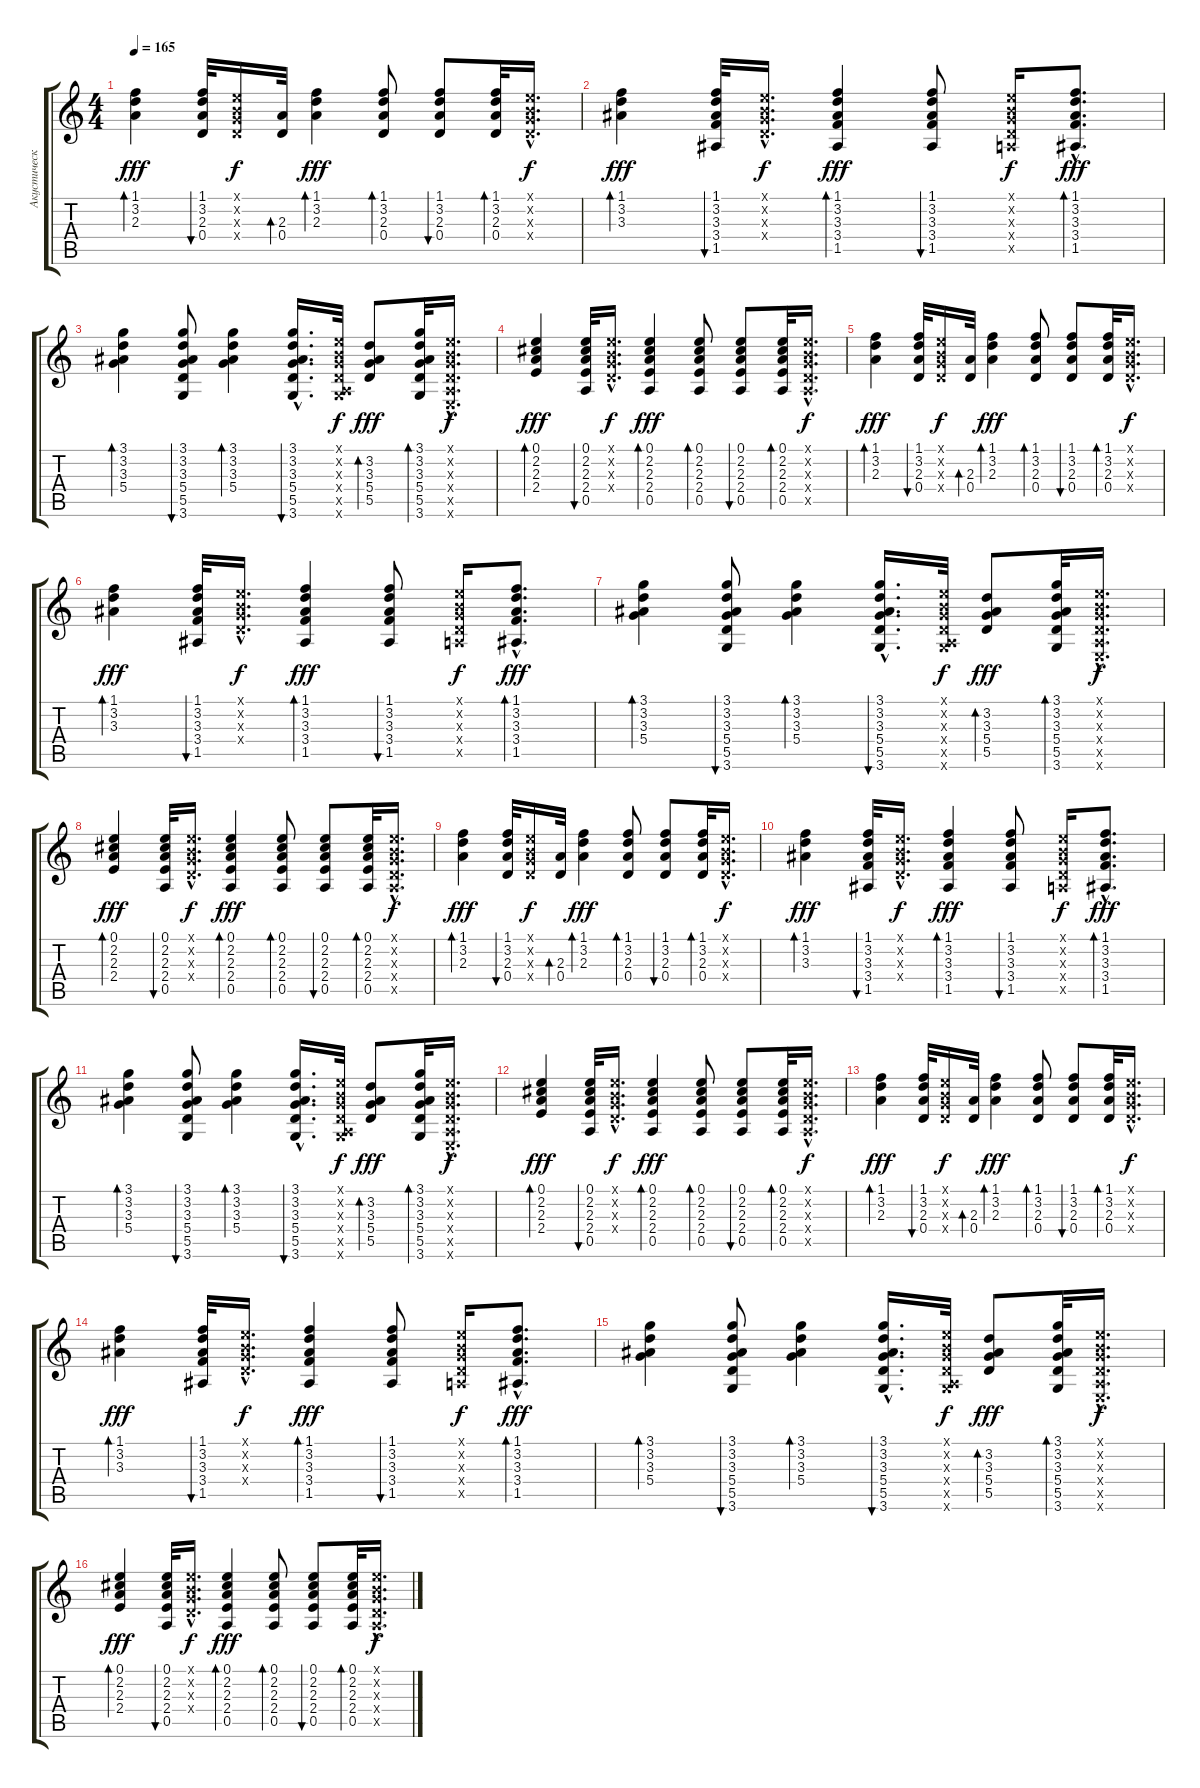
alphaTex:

\track ("Акустическая гитара" "Акустическ") {instrument acousticguitarnylon}
\staff {score tabs}
\tuning (E4 B3 G3 D3 A2 E2) {hide}
\ts (4 4)
\tempo 165
\clef g2
\ks c
(1.1 3.2 2.3).4{bd 60 dy fff} (1.1 3.2 2.3 0.4).32{bu 60} (0.1{x} 0.2{x} 0.3{x} 0.4{x}).16{dy f} (2.3 0.4).32{bd 60} (1.1 3.2 2.3).4{bd 60 dy fff} (1.1 3.2 2.3 0.4).8{bd 60} (1.1 3.2 2.3 0.4).8{bu 60} (1.1 3.2 2.3 0.4).32{bd 60} (0.1{hac x} 0.2{hac x} 0.3{hac x} 0.4{hac x}).16{d dy f} |
(1.1 3.2 3.3).4{bd 60 dy fff} (1.1 3.2 3.3 3.4 1.5).32{bu 60} (0.1{hac x} 0.2{hac x} 0.3{hac x} 0.4{hac x}).16{d dy f} (1.1 3.2 3.3 3.4 1.5).4{bd 60 dy fff} (1.1 3.2 3.3 3.4 1.5).8{bu 60} (0.1{x} 0.2{x} 0.3{x} 0.4{x} 0.5{x}).16{dy f} (1.1{hac} 3.2{hac} 3.3{hac} 3.4{hac} 1.5{hac}).8{d bd 60 dy fff} |
(3.1 3.2 3.3 5.4).4{bd 60} (3.1 3.2 3.3 5.4 5.5 3.6).8{bu 60} (3.1 3.2 3.3 5.4).4{bd 60} (3.1 3.2 3.3 5.4 5.5{hac} 3.6{hac}).16{d bu 60} (0.1{x} 0.2{x} 0.3{x} 0.4{x} 0.5{x} 3.6{x}).32{dy f} (3.2 3.3 5.4 5.5).8{bd 60 dy fff} (3.1 3.2 3.3 5.4 5.5 3.6).32{bd 60} (0.1{hac x} 0.2{hac x} 0.3{hac x} 0.4{hac x} 0.5{hac x} 0.6{hac x}).16{d dy f} |
(0.1 2.2 2.3 2.4).4{bd 60 dy fff} (0.1 2.2 2.3 2.4 0.5).32{bu 60} (0.1{hac x} 0.2{hac x} 0.3{hac x} 0.4{hac x}).16{d dy f} (0.1 2.2 2.3 2.4 0.5).4{bd 60 dy fff} (0.1 2.2 2.3 2.4 0.5).8{bd 60} (0.1 2.2 2.3 2.4 0.5).8{bu 60} (0.1 2.2 2.3 2.4 0.5).32{bd 60} (0.1{hac x} 0.2{hac x} 0.3{hac x} 0.4{hac x} 0.5{hac x}).16{d dy f} |
(1.1 3.2 2.3).4{bd 60 dy fff} (1.1 3.2 2.3 0.4).32{bu 60} (0.1{x} 0.2{x} 0.3{x} 0.4{x}).16{dy f} (2.3 0.4).32{bd 60} (1.1 3.2 2.3).4{bd 60 dy fff} (1.1 3.2 2.3 0.4).8{bd 60} (1.1 3.2 2.3 0.4).8{bu 60} (1.1 3.2 2.3 0.4).32{bd 60} (0.1{hac x} 0.2{hac x} 0.3{hac x} 0.4{hac x}).16{d dy f} |
(1.1 3.2 3.3).4{bd 60 dy fff} (1.1 3.2 3.3 3.4 1.5).32{bu 60} (0.1{hac x} 0.2{hac x} 0.3{hac x} 0.4{hac x}).16{d dy f} (1.1 3.2 3.3 3.4 1.5).4{bd 60 dy fff} (1.1 3.2 3.3 3.4 1.5).8{bu 60} (0.1{x} 0.2{x} 0.3{x} 0.4{x} 0.5{x}).16{dy f} (1.1{hac} 3.2{hac} 3.3{hac} 3.4{hac} 1.5{hac}).8{d bd 60 dy fff} |
(3.1 3.2 3.3 5.4).4{bd 60} (3.1 3.2 3.3 5.4 5.5 3.6).8{bu 60} (3.1 3.2 3.3 5.4).4{bd 60} (3.1 3.2 3.3 5.4 5.5{hac} 3.6{hac}).16{d bu 60} (0.1{x} 0.2{x} 0.3{x} 0.4{x} 0.5{x} 3.6{x}).32{dy f} (3.2 3.3 5.4 5.5).8{bd 60 dy fff} (3.1 3.2 3.3 5.4 5.5 3.6).32{bd 60} (0.1{hac x} 0.2{hac x} 0.3{hac x} 0.4{hac x} 0.5{hac x} 0.6{hac x}).16{d dy f} |
(0.1 2.2 2.3 2.4).4{bd 60 dy fff} (0.1 2.2 2.3 2.4 0.5).32{bu 60} (0.1{hac x} 0.2{hac x} 0.3{hac x} 0.4{hac x}).16{d dy f} (0.1 2.2 2.3 2.4 0.5).4{bd 60 dy fff} (0.1 2.2 2.3 2.4 0.5).8{bd 60} (0.1 2.2 2.3 2.4 0.5).8{bu 60} (0.1 2.2 2.3 2.4 0.5).32{bd 60} (0.1{hac x} 0.2{hac x} 0.3{hac x} 0.4{hac x} 0.5{hac x}).16{d dy f} |
(1.1 3.2 2.3).4{bd 60 dy fff} (1.1 3.2 2.3 0.4).32{bu 60} (0.1{x} 0.2{x} 0.3{x} 0.4{x}).16{dy f} (2.3 0.4).32{bd 60} (1.1 3.2 2.3).4{bd 60 dy fff} (1.1 3.2 2.3 0.4).8{bd 60} (1.1 3.2 2.3 0.4).8{bu 60} (1.1 3.2 2.3 0.4).32{bd 60} (0.1{hac x} 0.2{hac x} 0.3{hac x} 0.4{hac x}).16{d dy f} |
(1.1 3.2 3.3).4{bd 60 dy fff} (1.1 3.2 3.3 3.4 1.5).32{bu 60} (0.1{hac x} 0.2{hac x} 0.3{hac x} 0.4{hac x}).16{d dy f} (1.1 3.2 3.3 3.4 1.5).4{bd 60 dy fff} (1.1 3.2 3.3 3.4 1.5).8{bu 60} (0.1{x} 0.2{x} 0.3{x} 0.4{x} 0.5{x}).16{dy f} (1.1{hac} 3.2{hac} 3.3{hac} 3.4{hac} 1.5{hac}).8{d bd 60 dy fff} |
(3.1 3.2 3.3 5.4).4{bd 60} (3.1 3.2 3.3 5.4 5.5 3.6).8{bu 60} (3.1 3.2 3.3 5.4).4{bd 60} (3.1 3.2 3.3 5.4 5.5{hac} 3.6{hac}).16{d bu 60} (0.1{x} 0.2{x} 0.3{x} 0.4{x} 0.5{x} 3.6{x}).32{dy f} (3.2 3.3 5.4 5.5).8{bd 60 dy fff} (3.1 3.2 3.3 5.4 5.5 3.6).32{bd 60} (0.1{hac x} 0.2{hac x} 0.3{hac x} 0.4{hac x} 0.5{hac x} 0.6{hac x}).16{d dy f} |
(0.1 2.2 2.3 2.4).4{bd 60 dy fff} (0.1 2.2 2.3 2.4 0.5).32{bu 60} (0.1{hac x} 0.2{hac x} 0.3{hac x} 0.4{hac x}).16{d dy f} (0.1 2.2 2.3 2.4 0.5).4{bd 60 dy fff} (0.1 2.2 2.3 2.4 0.5).8{bd 60} (0.1 2.2 2.3 2.4 0.5).8{bu 60} (0.1 2.2 2.3 2.4 0.5).32{bd 60} (0.1{hac x} 0.2{hac x} 0.3{hac x} 0.4{hac x} 0.5{hac x}).16{d dy f} |
(1.1 3.2 2.3).4{bd 60 dy fff} (1.1 3.2 2.3 0.4).32{bu 60} (0.1{x} 0.2{x} 0.3{x} 0.4{x}).16{dy f} (2.3 0.4).32{bd 60} (1.1 3.2 2.3).4{bd 60 dy fff} (1.1 3.2 2.3 0.4).8{bd 60} (1.1 3.2 2.3 0.4).8{bu 60} (1.1 3.2 2.3 0.4).32{bd 60} (0.1{hac x} 0.2{hac x} 0.3{hac x} 0.4{hac x}).16{d dy f} |
(1.1 3.2 3.3).4{bd 60 dy fff} (1.1 3.2 3.3 3.4 1.5).32{bu 60} (0.1{hac x} 0.2{hac x} 0.3{hac x} 0.4{hac x}).16{d dy f} (1.1 3.2 3.3 3.4 1.5).4{bd 60 dy fff} (1.1 3.2 3.3 3.4 1.5).8{bu 60} (0.1{x} 0.2{x} 0.3{x} 0.4{x} 0.5{x}).16{dy f} (1.1{hac} 3.2{hac} 3.3{hac} 3.4{hac} 1.5{hac}).8{d bd 60 dy fff} |
(3.1 3.2 3.3 5.4).4{bd 60} (3.1 3.2 3.3 5.4 5.5 3.6).8{bu 60} (3.1 3.2 3.3 5.4).4{bd 60} (3.1 3.2 3.3 5.4 5.5{hac} 3.6{hac}).16{d bu 60} (0.1{x} 0.2{x} 0.3{x} 0.4{x} 0.5{x} 3.6{x}).32{dy f} (3.2 3.3 5.4 5.5).8{bd 60 dy fff} (3.1 3.2 3.3 5.4 5.5 3.6).32{bd 60} (0.1{hac x} 0.2{hac x} 0.3{hac x} 0.4{hac x} 0.5{hac x} 0.6{hac x}).16{d dy f} |
(0.1 2.2 2.3 2.4).4{bd 60 dy fff} (0.1 2.2 2.3 2.4 0.5).32{bu 60} (0.1{hac x} 0.2{hac x} 0.3{hac x} 0.4{hac x}).16{d dy f} (0.1 2.2 2.3 2.4 0.5).4{bd 60 dy fff} (0.1 2.2 2.3 2.4 0.5).8{bd 60} (0.1 2.2 2.3 2.4 0.5).8{bu 60} (0.1 2.2 2.3 2.4 0.5).32{bd 60} (0.1{hac x} 0.2{hac x} 0.3{hac x} 0.4{hac x} 0.5{hac x}).16{d dy f}
